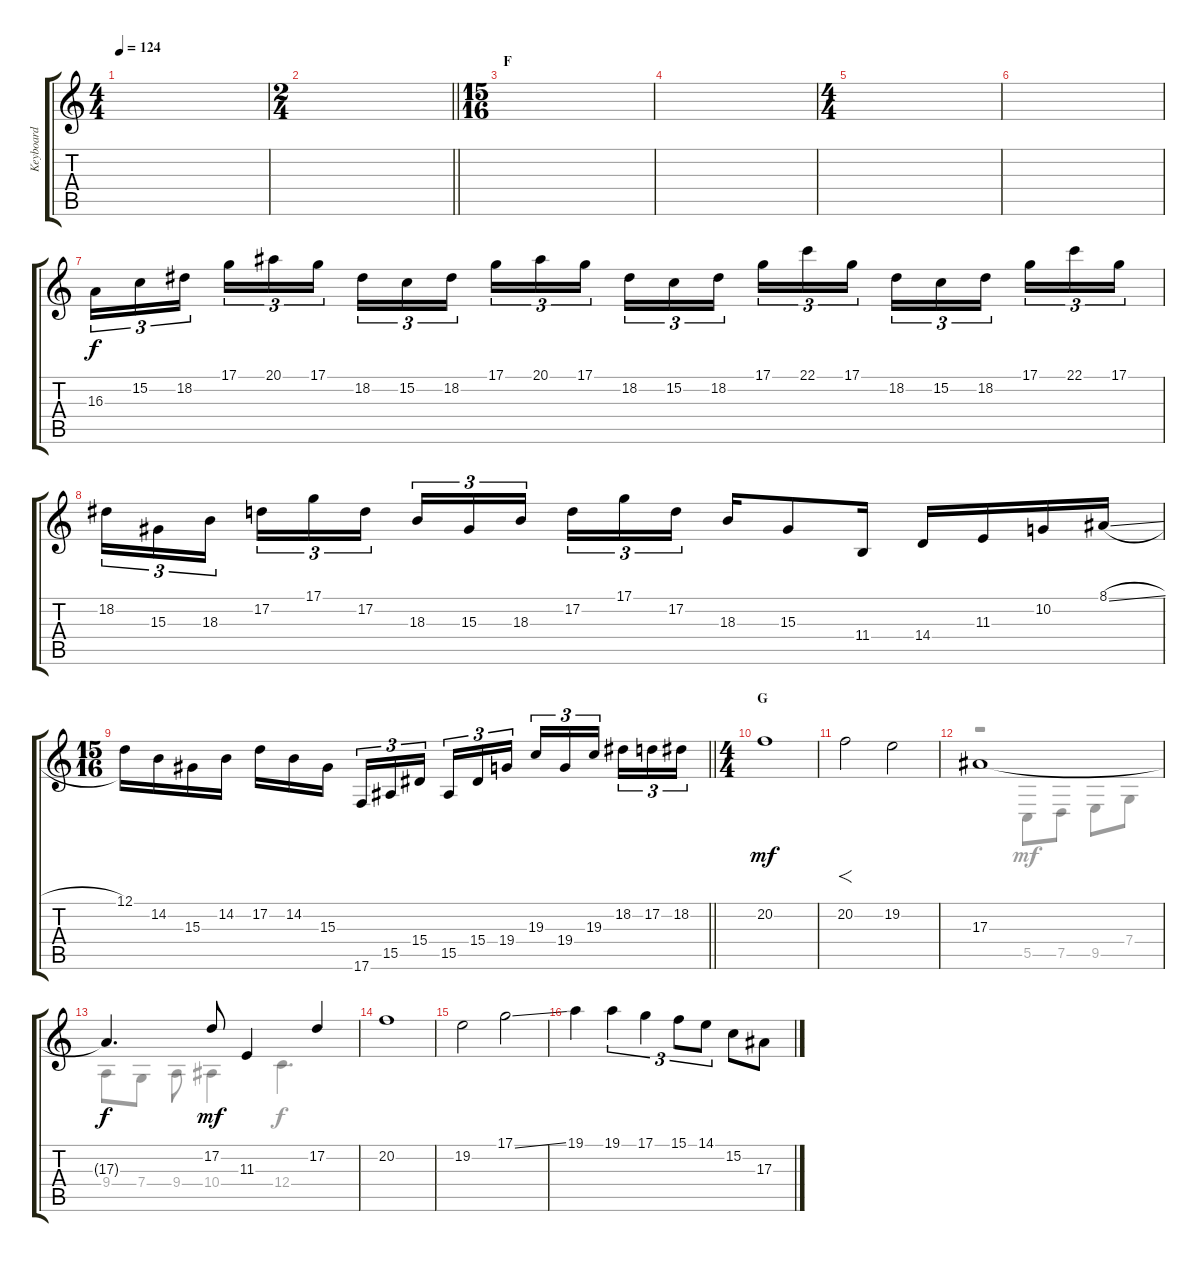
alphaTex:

\track ("Keyboard" "Keyboard") {instrument drawbarorgan}
\staff {score tabs}
\tuning (D4 A3 F3 C3 G2 C2) {hide}
\voice
\ts (4 4)
\tempo 124
\clef g2
\ks c
|
\ts (2 4)
\barLineRight lightlight
|
\ts (15 16)
\section ("" "F")
|
|
\ts (4 4)
|
|
16.3.16{tu (3 2) instrument drawbarorgan} 15.2.16{tu (3 2)} 18.2.16{tu (3 2) beam splitsecondary} 17.1.16{tu (3 2)} 20.1.16{tu (3 2)} 17.1.16{tu (3 2)} 18.2.16{tu (3 2)} 15.2.16{tu (3 2)} 18.2.16{tu (3 2) beam splitsecondary} 17.1.16{tu (3 2)} 20.1.16{tu (3 2)} 17.1.16{tu (3 2)} 18.2.16{tu (3 2)} 15.2.16{tu (3 2)} 18.2.16{tu (3 2) beam splitsecondary} 17.1.16{tu (3 2)} 22.1.16{tu (3 2)} 17.1.16{tu (3 2)} 18.2.16{tu (3 2)} 15.2.16{tu (3 2)} 18.2.16{tu (3 2) beam splitsecondary} 17.1.16{tu (3 2)} 22.1.16{tu (3 2)} 17.1.16{tu (3 2)} |
18.2.16{tu (3 2)} 15.3.16{tu (3 2)} 18.3.16{tu (3 2) beam splitsecondary} 17.2.16{tu (3 2)} 17.1.16{tu (3 2)} 17.2.16{tu (3 2)} 18.3.16{tu (3 2)} 15.3.16{tu (3 2)} 18.3.16{tu (3 2) beam splitsecondary} 17.2.16{tu (3 2)} 17.1.16{tu (3 2)} 17.2.16{tu (3 2)} 18.3.16 15.3.8 11.4.16 14.4.16 11.3.16 10.2.16 8.1{sl}.16 |
\ts (15 16)
\barLineRight lightlight
12.1.16 14.2.16 15.3.16 14.2.16 17.2.16 14.2.16 15.3.16{beam splitsecondary} 17.6.16{tu (3 2)} 15.5.16{tu (3 2)} 15.4.16{tu (3 2)} 15.5.16{tu (3 2)} 15.4.16{tu (3 2)} 19.4.16{tu (3 2) beam splitsecondary} 19.3.16{tu (3 2)} 19.4.16{tu (3 2)} 19.3.16{tu (3 2) beam splitsecondary} 18.2.16{tu (3 2)} 17.2.16{tu (3 2)} 18.2.16{tu (3 2)} |
\ts (4 4)
\section ("" "G")
20.2.1{dy mf volume 5} |
20.2.2{f volume 14 instrument clarinet} 19.2.2 |
17.3.1 |
17.3{t}.4{d dy f} 17.2.8{dy mf} 11.3.4 17.2.4 |
20.2.1 |
19.2.2 17.1{ss}.2 |
19.1.4 19.1.4{tu (3 2)} 17.1.4{tu (3 2)} 15.1.8{tu (3 2)} 14.1.8{tu (3 2)} 15.2.8 17.3.8
\voice
\clef g2
\ottava regular
\simile none
\ks c
|
\barLineRight lightlight
|
|
|
|
|
|
|
\barLineRight lightlight
|
|
|
r.2 5.5.8 7.5.8 9.5.8 7.4.8 |
9.4.8 7.4.8 9.4.8 10.4.4 12.4.4{d dy f} |
|
|
